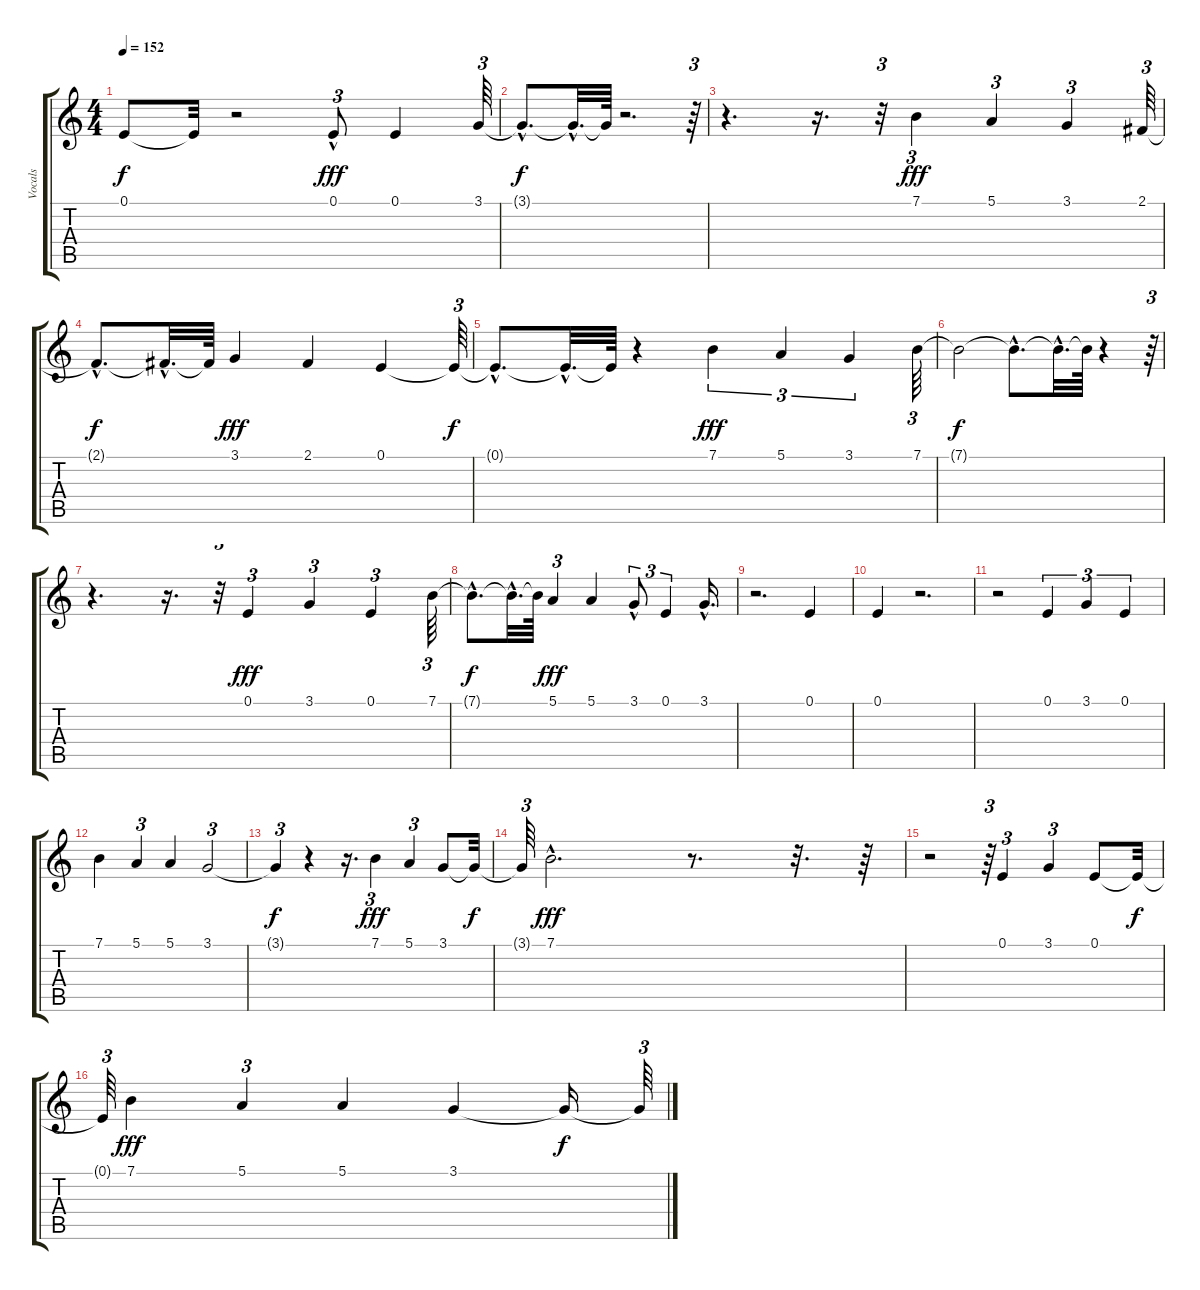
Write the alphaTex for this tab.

\track ("Vocals" "Vocals") {instrument lead2sawtooth}
\staff {score tabs}
\tuning (E4 B3 G3 D3 A2 E2) {hide}
\ts (4 4)
\tempo 152
\clef g2
\ks c
0.1{t}.8{dy f} 0.1{t}.32 r.2 0.1{hac}.8{tu (3 2) dy fff} 0.1.4 3.1.64{tu (3 2)} |
3.1{hac t}.8{d dy f} 3.1{hac t}.32{d} 3.1{t}.64 r.2{d} r.64{tu (3 2)} |
r.4{d} r.16{d} r.32{tu (3 2)} 7.1.4{tu (3 2) dy fff} 5.1.4{tu (3 2)} 3.1.4{tu (3 2)} 2.1.64{tu (3 2)} |
2.1{hac t}.8{d dy f} 2.1{hac t}.32{d} 2.1{t}.64 3.1.4{dy fff} 2.1.4 0.1.4 0.1{t}.64{tu (3 2) dy f} |
0.1{hac t}.8{d} 0.1{hac t}.32{d} 0.1{t}.64 r.4 7.1.4{tu (3 2) dy fff} 5.1.4{tu (3 2)} 3.1.4{tu (3 2)} 7.1.64{tu (3 2)} |
7.1{t}.2{dy f} 7.1{hac t}.8{d} 7.1{hac t}.32{d} 7.1{t}.64 r.4 r.64{tu (3 2)} |
r.4{d} r.16{d} r.32{tu (3 2)} 0.1.4{tu (3 2) dy fff} 3.1.4{tu (3 2)} 0.1.4{tu (3 2)} 7.1.64{tu (3 2)} |
7.1{hac t}.8{d dy f} 7.1{hac t}.32{d} 7.1{t}.64 5.1.4{tu (3 2) dy fff} 5.1.4 3.1{hac}.8{tu (3 2)} 0.1.4{tu (3 2)} 3.1{hac}.16{d} |
r.2{d} 0.1.4 |
0.1.4 r.2{d} |
r.2 0.1.4{tu (3 2)} 3.1.4{tu (3 2)} 0.1.4{tu (3 2)} |
7.1.4 5.1.4{tu (3 2)} 5.1.4 3.1.2{tu (3 2)} |
3.1{t}.4{tu (3 2) dy f} r.4 r.16{d} 7.1.4{tu (3 2) dy fff} 5.1.4{tu (3 2)} 3.1.8 3.1{t}.32{dy f} |
3.1{t}.64{tu (3 2)} 7.1{hac}.2{d dy fff} r.8{d} r.32{d} r.64 |
r.2 r.64{tu (3 2)} 0.1.4{tu (3 2)} 3.1.4{tu (3 2)} 0.1.8 0.1{t}.32{dy f} |
0.1{t}.64{tu (3 2)} 7.1.4{dy fff} 5.1.4{tu (3 2)} 5.1.4 3.1.4 3.1{t}.16{dy f} 3.1{t}.64{tu (3 2)}
